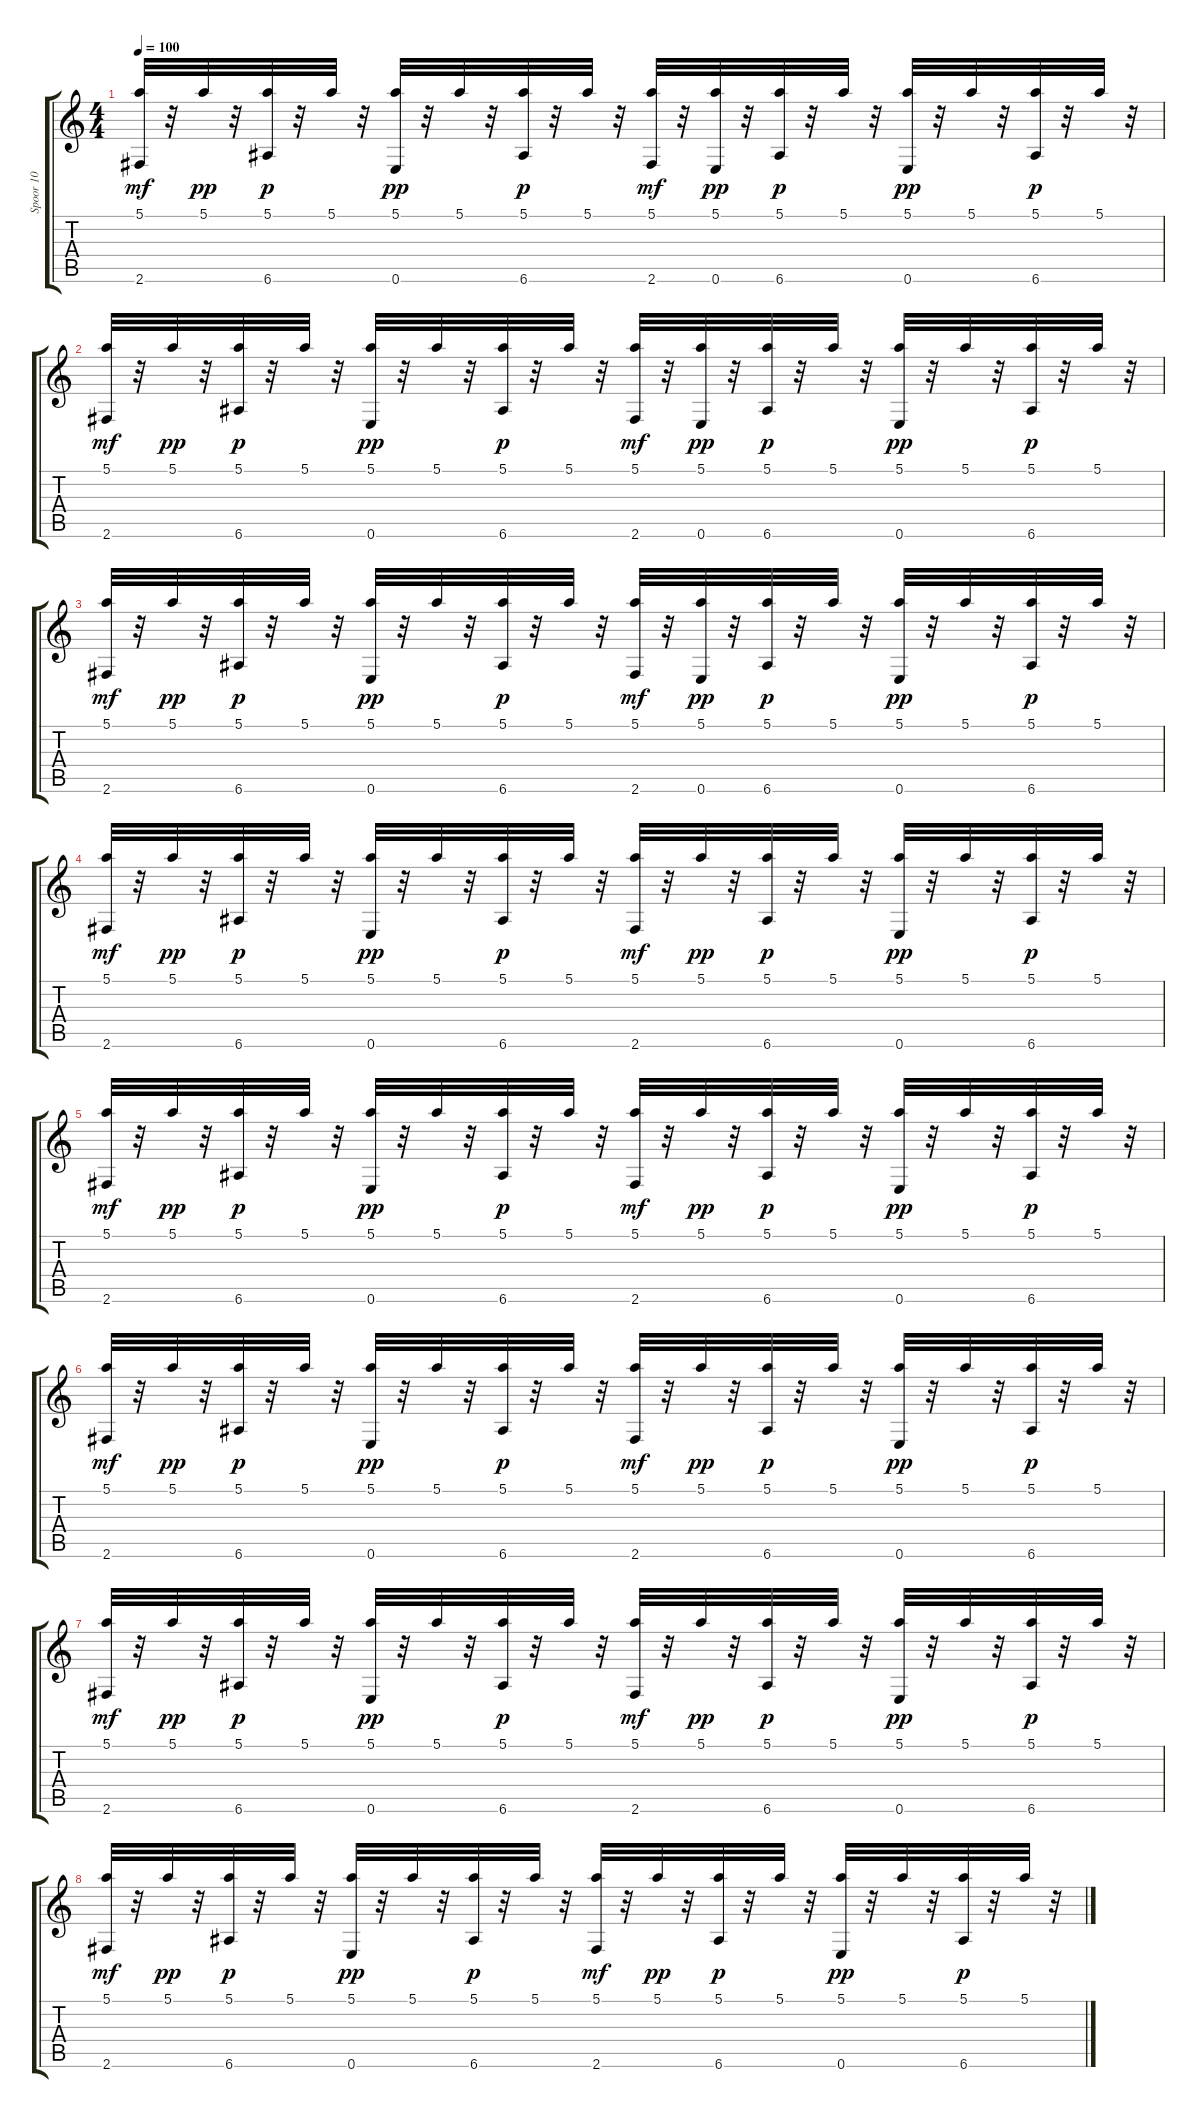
\track ("Spoor 10" "Spoor 10") {instrument acousticguitarsteel}
\staff {score tabs}
\tuning (E4 B3 G3 D3 A2 E2) {hide}
\ts (4 4)
\tempo 100
\clef g2
\ks c
(5.1 2.6).32{dy mf} r.32 5.1.32{dy pp} r.32 (5.1 6.6).32{dy p} r.32 5.1.32 r.32 (5.1 0.6).32{dy pp} r.32 5.1.32 r.32 (5.1 6.6).32{dy p} r.32 5.1.32 r.32 (5.1 2.6).32{dy mf} r.32 (5.1 0.6).32{dy pp} r.32 (5.1 6.6).32{dy p} r.32 5.1.32 r.32 (5.1 0.6).32{dy pp} r.32 5.1.32 r.32 (5.1 6.6).32{dy p} r.32 5.1.32 r.32 |
(5.1 2.6).32{dy mf} r.32 5.1.32{dy pp} r.32 (5.1 6.6).32{dy p} r.32 5.1.32 r.32 (5.1 0.6).32{dy pp} r.32 5.1.32 r.32 (5.1 6.6).32{dy p} r.32 5.1.32 r.32 (5.1 2.6).32{dy mf} r.32 (5.1 0.6).32{dy pp} r.32 (5.1 6.6).32{dy p} r.32 5.1.32 r.32 (5.1 0.6).32{dy pp} r.32 5.1.32 r.32 (5.1 6.6).32{dy p} r.32 5.1.32 r.32 |
(5.1 2.6).32{dy mf} r.32 5.1.32{dy pp} r.32 (5.1 6.6).32{dy p} r.32 5.1.32 r.32 (5.1 0.6).32{dy pp} r.32 5.1.32 r.32 (5.1 6.6).32{dy p} r.32 5.1.32 r.32 (5.1 2.6).32{dy mf} r.32 (5.1 0.6).32{dy pp} r.32 (5.1 6.6).32{dy p} r.32 5.1.32 r.32 (5.1 0.6).32{dy pp} r.32 5.1.32 r.32 (5.1 6.6).32{dy p} r.32 5.1.32 r.32 |
(5.1 2.6).32{dy mf} r.32 5.1.32{dy pp} r.32 (5.1 6.6).32{dy p} r.32 5.1.32 r.32 (5.1 0.6).32{dy pp} r.32 5.1.32 r.32 (5.1 6.6).32{dy p} r.32 5.1.32 r.32 (5.1 2.6).32{dy mf} r.32 5.1.32{dy pp} r.32 (5.1 6.6).32{dy p} r.32 5.1.32 r.32 (5.1 0.6).32{dy pp} r.32 5.1.32 r.32 (5.1 6.6).32{dy p} r.32 5.1.32 r.32 |
(5.1 2.6).32{dy mf} r.32 5.1.32{dy pp} r.32 (5.1 6.6).32{dy p} r.32 5.1.32 r.32 (5.1 0.6).32{dy pp} r.32 5.1.32 r.32 (5.1 6.6).32{dy p} r.32 5.1.32 r.32 (5.1 2.6).32{dy mf} r.32 5.1.32{dy pp} r.32 (5.1 6.6).32{dy p} r.32 5.1.32 r.32 (5.1 0.6).32{dy pp} r.32 5.1.32 r.32 (5.1 6.6).32{dy p} r.32 5.1.32 r.32 |
(5.1 2.6).32{dy mf} r.32 5.1.32{dy pp} r.32 (5.1 6.6).32{dy p} r.32 5.1.32 r.32 (5.1 0.6).32{dy pp} r.32 5.1.32 r.32 (5.1 6.6).32{dy p} r.32 5.1.32 r.32 (5.1 2.6).32{dy mf} r.32 5.1.32{dy pp} r.32 (5.1 6.6).32{dy p} r.32 5.1.32 r.32 (5.1 0.6).32{dy pp} r.32 5.1.32 r.32 (5.1 6.6).32{dy p} r.32 5.1.32 r.32 |
(5.1 2.6).32{dy mf} r.32 5.1.32{dy pp} r.32 (5.1 6.6).32{dy p} r.32 5.1.32 r.32 (5.1 0.6).32{dy pp} r.32 5.1.32 r.32 (5.1 6.6).32{dy p} r.32 5.1.32 r.32 (5.1 2.6).32{dy mf} r.32 5.1.32{dy pp} r.32 (5.1 6.6).32{dy p} r.32 5.1.32 r.32 (5.1 0.6).32{dy pp} r.32 5.1.32 r.32 (5.1 6.6).32{dy p} r.32 5.1.32 r.32 |
(5.1 2.6).32{dy mf} r.32 5.1.32{dy pp} r.32 (5.1 6.6).32{dy p} r.32 5.1.32 r.32 (5.1 0.6).32{dy pp} r.32 5.1.32 r.32 (5.1 6.6).32{dy p} r.32 5.1.32 r.32 (5.1 2.6).32{dy mf} r.32 5.1.32{dy pp} r.32 (5.1 6.6).32{dy p} r.32 5.1.32 r.32 (5.1 0.6).32{dy pp} r.32 5.1.32 r.32 (5.1 6.6).32{dy p} r.32 5.1.32 r.32
